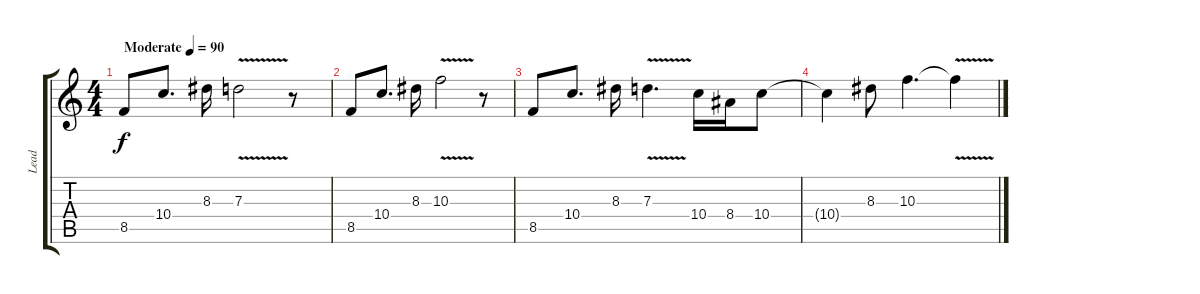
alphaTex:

\track ("Lead" "Lead") {instrument distortionguitar}
\staff {score tabs}
\tuning (E4 B3 G3 D3 A2 E2) {hide}
\ts (4 4)
\tempo (90 "Moderate")
\clef g2
\ks c
8.5.8{dy f instrument distortionguitar} 10.4.8{d} 8.3.16 7.3{v}.2 r.8 |
8.5.8 10.4.8{d} 8.3.16 10.3{v}.2 r.8 |
8.5.8 10.4.8{d} 8.3.16 7.3{v}.4{d} 10.4.16 8.4.16 10.4.8 |
10.4{t}.4 8.3.8 10.3.4{d} 10.3{v t}.4
